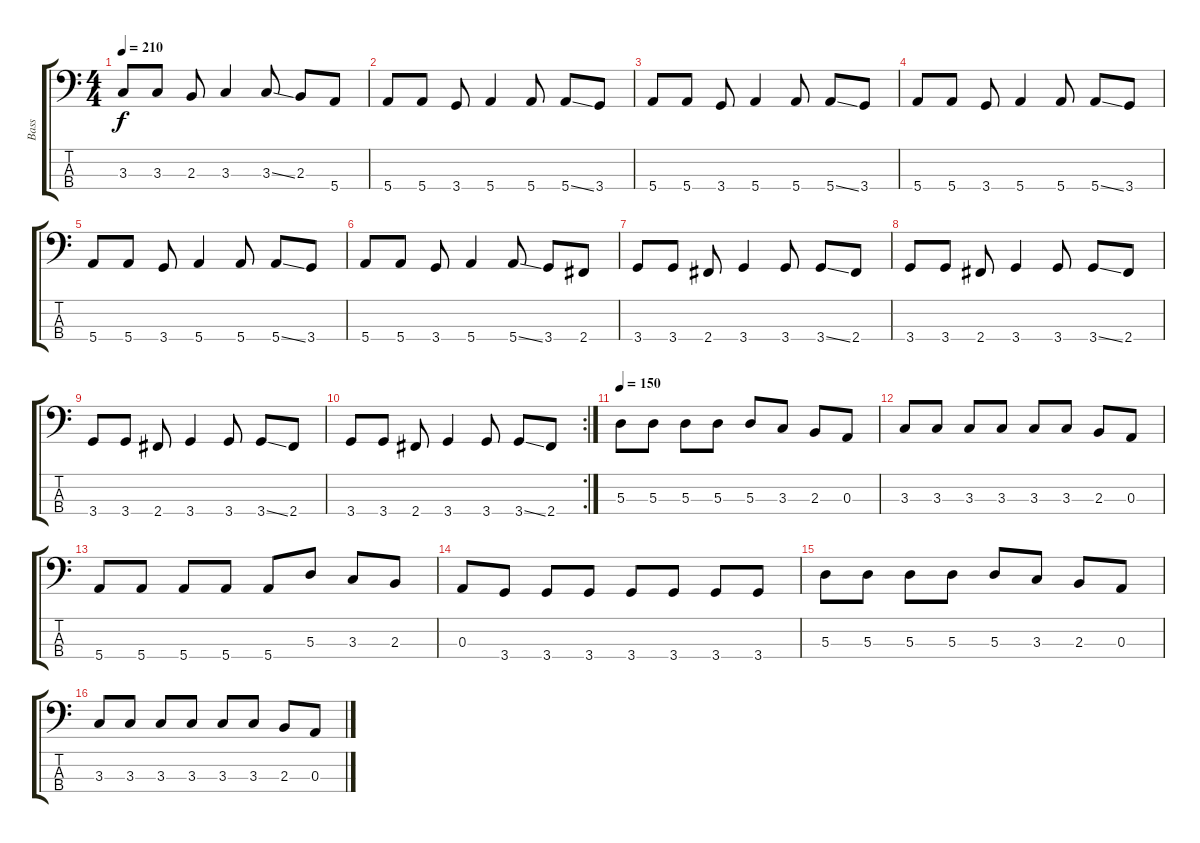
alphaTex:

\track ("Bass" "Bass") {instrument electricbassfinger}
\staff {score tabs}
\tuning (G2 D2 A1 E1) {hide}
\ts (4 4)
\tempo 210
\clef f4
\ks c
3.3.8{dy f} 3.3.8 2.3.8 3.3.4 3.3{ss}.8 2.3.8 5.4.8 |
5.4.8 5.4.8 3.4.8 5.4.4 5.4.8 5.4{ss}.8 3.4.8 |
5.4.8 5.4.8 3.4.8 5.4.4 5.4.8 5.4{ss}.8 3.4.8 |
5.4.8 5.4.8 3.4.8 5.4.4 5.4.8 5.4{ss}.8 3.4.8 |
5.4.8 5.4.8 3.4.8 5.4.4 5.4.8 5.4{ss}.8 3.4.8 |
5.4.8 5.4.8 3.4.8 5.4.4 5.4{ss}.8 3.4.8 2.4.8 |
3.4.8 3.4.8 2.4.8 3.4.4 3.4.8 3.4{ss}.8 2.4.8 |
3.4.8 3.4.8 2.4.8 3.4.4 3.4.8 3.4{ss}.8 2.4.8 |
3.4.8 3.4.8 2.4.8 3.4.4 3.4.8 3.4{ss}.8 2.4.8 |
\rc 2
3.4.8 3.4.8 2.4.8 3.4.4 3.4.8 3.4{ss}.8 2.4.8 |
\tempo 150
5.3.8 5.3.8 5.3.8 5.3.8 5.3.8 3.3.8 2.3.8 0.3.8 |
3.3.8 3.3.8 3.3.8 3.3.8 3.3.8 3.3.8 2.3.8 0.3.8 |
5.4.8 5.4.8 5.4.8 5.4.8 5.4.8 5.3.8 3.3.8 2.3.8 |
0.3.8 3.4.8 3.4.8 3.4.8 3.4.8 3.4.8 3.4.8 3.4.8 |
5.3.8 5.3.8 5.3.8 5.3.8 5.3.8 3.3.8 2.3.8 0.3.8 |
3.3.8 3.3.8 3.3.8 3.3.8 3.3.8 3.3.8 2.3.8 0.3.8
